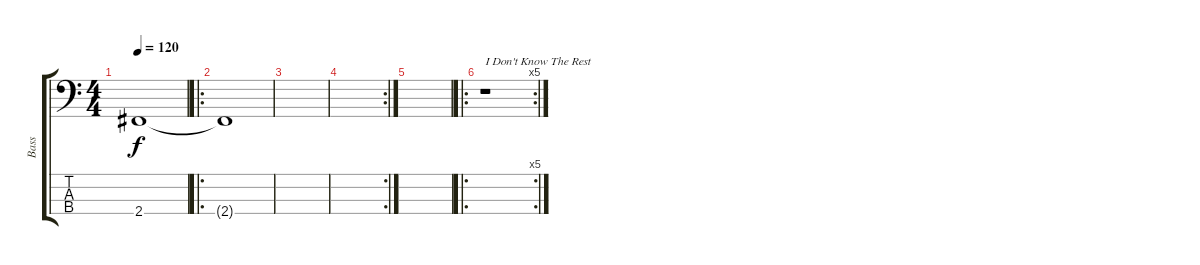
\track ("Bass" "Bass") {instrument synthbass2}
\staff {score tabs}
\tuning (G2 D2 A1 E1) {hide}
\ts (4 4)
\tempo 120
\clef f4
\ks c
2.4.1{dy f} |
\ro
2.4{t}.1 |
|
\rc 2
|
|
\ro
\rc 5
r.1{txt "I Don't Know The Rest"}
